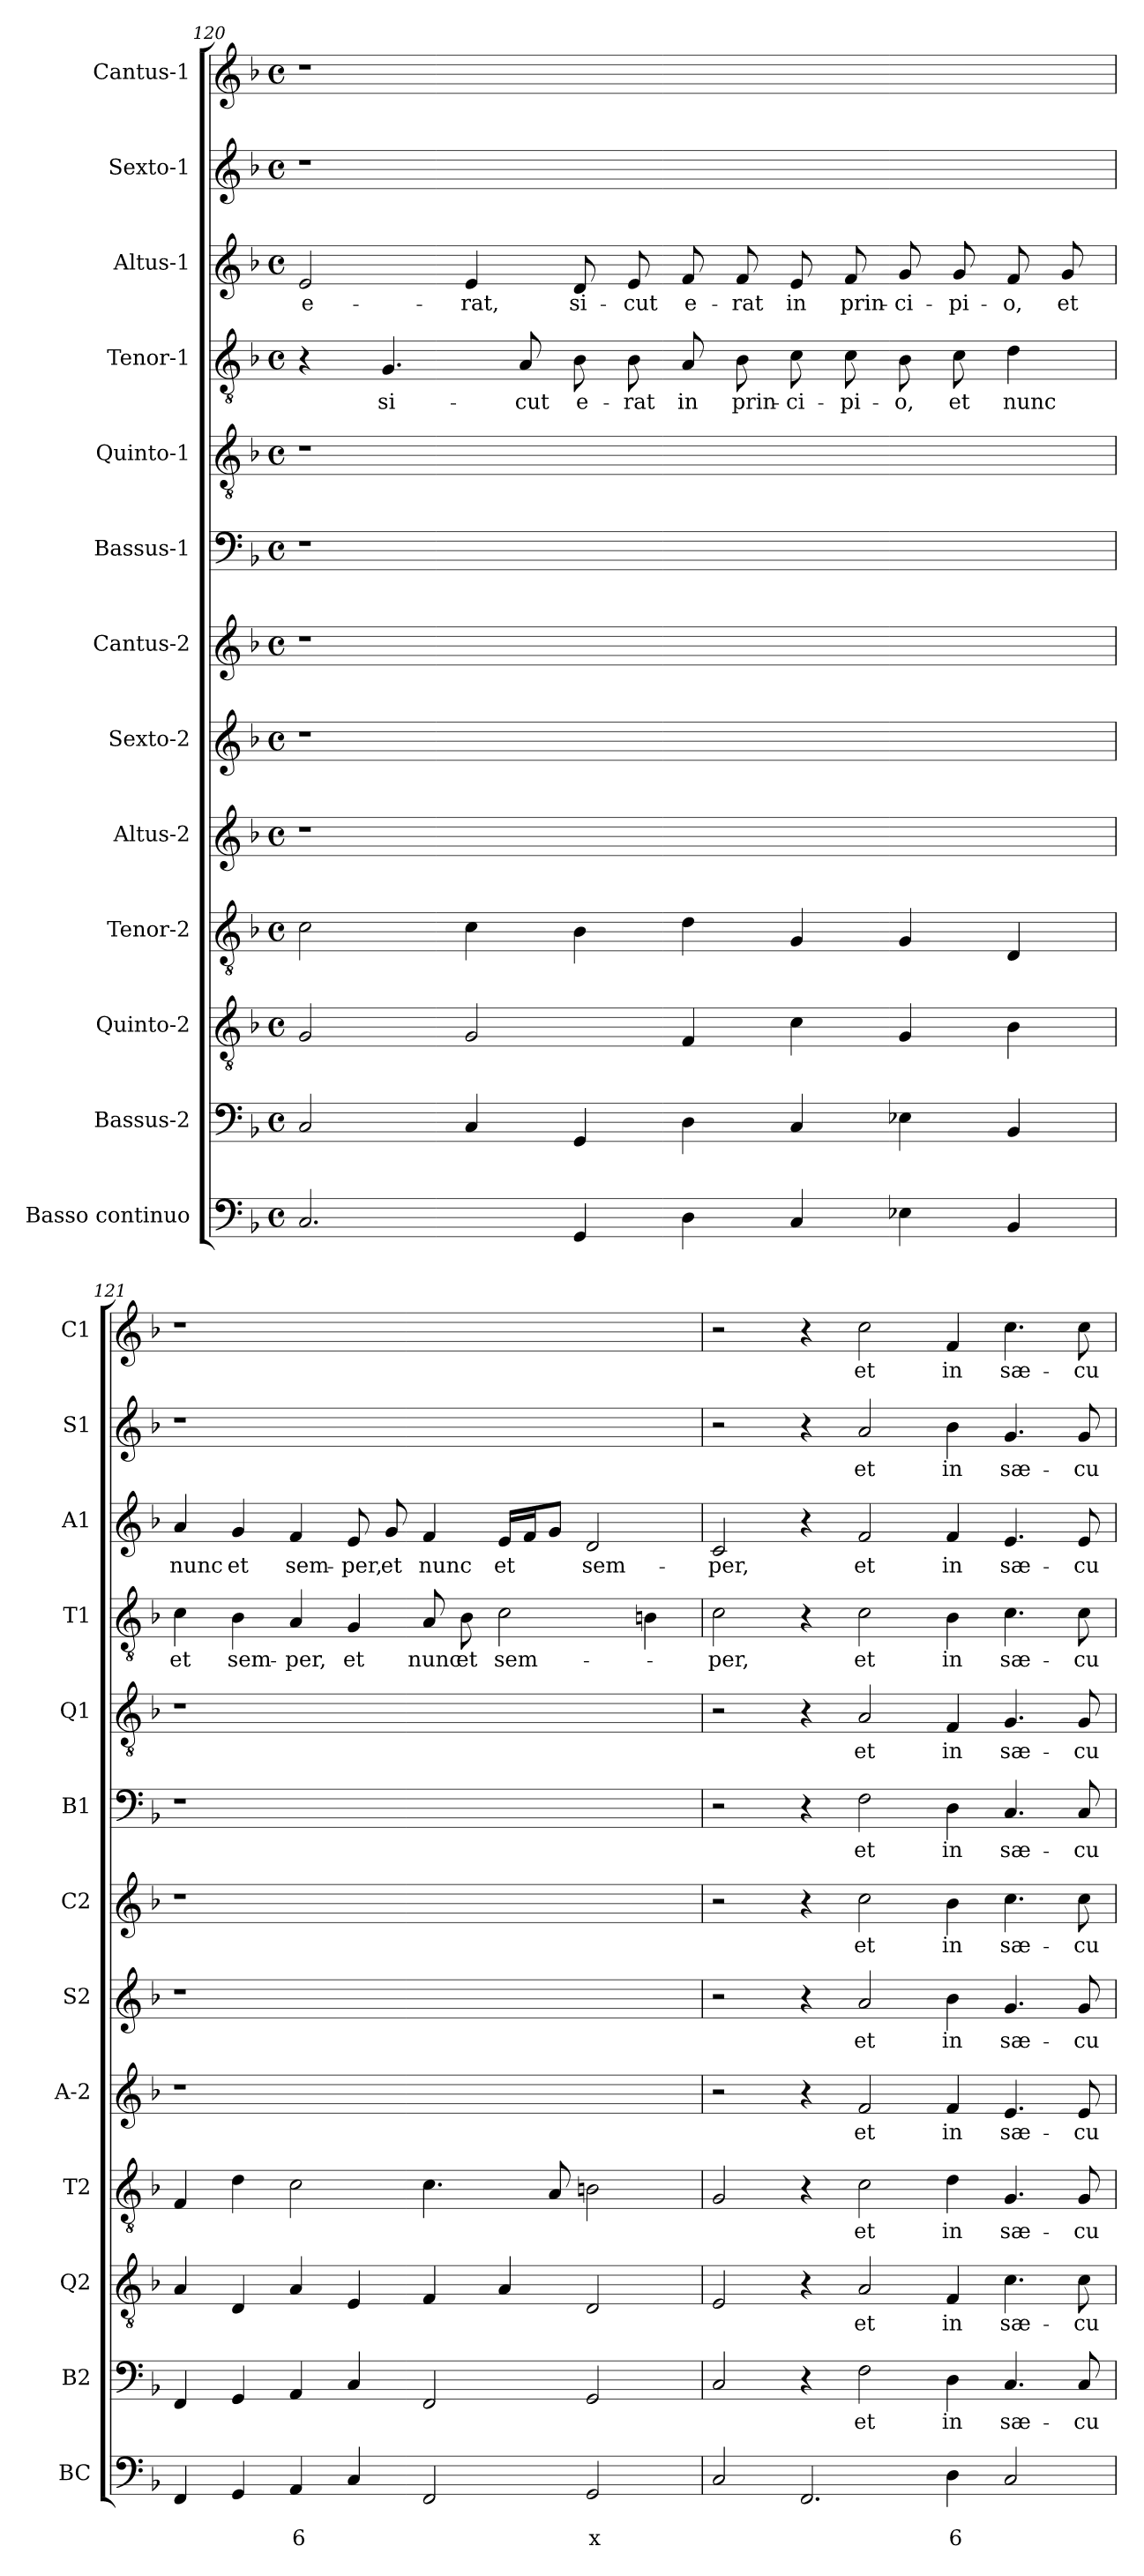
**kern	**text	**text	**kern	**text	**kern	**text	**kern	**text	**kern	**text	**kern	**text	**kern	**text	**kern	**text	**kern	**text	**kern	**text	**kern	**text	**kern	**text	**kern	**text
*part13	*part13	*part13	*part12	*part12	*part11	*part11	*part10	*part10	*part9	*part9	*part8	*part8	*part7	*part7	*part6	*part6	*part5	*part5	*part4	*part4	*part3	*part3	*part2	*part2	*part1	*part1
*staff13	*staff13	*staff13	*staff12	*staff12	*staff11	*staff11	*staff10	*staff10	*staff9	*staff9	*staff8	*staff8	*staff7	*staff7	*staff6	*staff6	*staff5	*staff5	*staff4	*staff4	*staff3	*staff3	*staff2	*staff2	*staff1	*staff1
*I"Basso continuo	*	*	*I"Bassus-2	*	*I"Quinto-2	*	*I"Tenor-2	*	*I"Altus-2	*	*I"Sexto-2	*	*I"Cantus-2	*	*I"Bassus-1	*	*I"Quinto-1	*	*I"Tenor-1	*	*I"Altus-1	*	*I"Sexto-1	*	*I"Cantus-1	*
*I'BC	*	*	*I'B2	*	*I'Q2	*	*I'T2	*	*I'A-2	*	*I'S2	*	*I'C2	*	*I'B1	*	*I'Q1	*	*I'T1	*	*I'A1	*	*I'S1	*	*I'C1	*
*clefF4	*	*	*clefF4	*	*clefGv2	*	*clefGv2	*	*clefG2	*	*clefG2	*	*clefG2	*	*clefF4	*	*clefGv2	*	*clefGv2	*	*clefG2	*	*clefG2	*	*clefG2	*
*k[b-]	*	*	*k[b-]	*	*k[b-]	*	*k[b-]	*	*k[b-]	*	*k[b-]	*	*k[b-]	*	*k[b-]	*	*k[b-]	*	*k[b-]	*	*k[b-]	*	*k[b-]	*	*k[b-]	*
*F:	*	*	*F:	*	*F:	*	*F:	*	*F:	*	*F:	*	*F:	*	*F:	*	*F:	*	*F:	*	*F:	*	*F:	*	*F:	*
*M4/4	*	*	*M4/4	*	*M4/4	*	*M4/4	*	*M4/4	*	*M4/4	*	*M4/4	*	*M4/4	*	*M4/4	*	*M4/4	*	*M4/4	*	*M4/4	*	*M4/4	*
*met(c)	*	*	*met(c)	*	*met(c)	*	*met(c)	*	*met(c)	*	*met(c)	*	*met(c)	*	*met(c)	*	*met(c)	*	*met(c)	*	*met(c)	*	*met(c)	*	*met(c)	*
=120	=120	=120	=120	=120	=120	=120	=120	=120	=120	=120	=120	=120	=120	=120	=120	=120	=120	=120	=120	=120	=120	=120	=120	=120	=120	=120
!	!	!	!	!	!	!	!	!	!	!	!	!	!	!	!	!	!	!	!	!	!	!LO:LY:b	!	!	!	!
2.C/	.	.	2C/	.	2G/	.	2c\	.	1r	.	1r	.	1r	.	1r	.	1r	.	4r	.	2e/	e-	1r	.	1r	.
!	!	!	!	!	!	!	!	!	!	!	!	!	!	!	!	!	!	!	!	!LO:LY:b	!	!	!	!	!	!
.	.	.	.	.	.	.	.	.	.	.	.	.	.	.	.	.	.	.	4.G/	si-	.	.	.	.	.	.
!	!	!	!	!	!	!	!	!	!	!	!	!	!	!	!	!	!	!	!	!	!	!LO:LY:b	!	!	!	!
.	.	.	4C/	.	2G/	.	4c\	.	.	.	.	.	.	.	.	.	.	.	.	.	4e/	-rat,	.	.	.	.
!	!	!	!	!	!	!	!	!	!	!	!	!	!	!	!	!	!	!	!	!LO:LY:b	!	!	!	!	!	!
.	.	.	.	.	.	.	.	.	.	.	.	.	.	.	.	.	.	.	8A/	-cut	.	.	.	.	.	.
!	!	!	!	!	!	!	!	!	!	!	!	!	!	!	!	!	!	!	!	!LO:LY:b	!	!LO:LY:b	!	!	!	!
4GG/	.	.	4GG/	.	.	.	4B-\	.	.	.	.	.	.	.	.	.	.	.	8B-\	e-	8d/	si-	.	.	.	.
!	!	!	!	!	!	!	!	!	!	!	!	!	!	!	!	!	!	!	!	!LO:LY:b	!	!LO:LY:b	!	!	!	!
.	.	.	.	.	.	.	.	.	.	.	.	.	.	.	.	.	.	.	8B-\	-rat	8e/	-cut	.	.	.	.
!	!	!	!	!	!	!	!	!	!	!	!	!	!	!	!	!	!	!	!	!LO:LY:b	!	!LO:LY:b	!	!	!	!
4D\	.	.	4D\	.	4F/	.	4d\	.	1ryy	.	1ryy	.	1ryy	.	1ryy	.	1ryy	.	8A/	in	8f/	e-	1ryy	.	1ryy	.
!	!	!	!	!	!	!	!	!	!	!	!	!	!	!	!	!	!	!	!	!LO:LY:b	!	!LO:LY:b	!	!	!	!
.	.	.	.	.	.	.	.	.	.	.	.	.	.	.	.	.	.	.	8B-\	prin-	8f/	-rat	.	.	.	.
!	!	!	!	!	!	!	!	!	!	!	!	!	!	!	!	!	!	!	!	!LO:LY:b	!	!LO:LY:b	!	!	!	!
4C/	.	.	4C/	.	4c\	.	4G/	.	.	.	.	.	.	.	.	.	.	.	8c\	-ci-	8e/	in	.	.	.	.
!	!	!	!	!	!	!	!	!	!	!	!	!	!	!	!	!	!	!	!	!LO:LY:b	!	!LO:LY:b	!	!	!	!
.	.	.	.	.	.	.	.	.	.	.	.	.	.	.	.	.	.	.	8c\	-pi-	8f/	prin-	.	.	.	.
!	!	!	!	!	!	!	!	!	!	!	!	!	!	!	!	!	!	!	!	!LO:LY:b	!	!LO:LY:b	!	!	!	!
4E-X\	.	.	4E-X\	.	4G/	.	4G/	.	.	.	.	.	.	.	.	.	.	.	8B-\	-o,	8g/	-ci-	.	.	.	.
!	!	!	!	!	!	!	!	!	!	!	!	!	!	!	!	!	!	!	!	!LO:LY:b	!	!LO:LY:b	!	!	!	!
.	.	.	.	.	.	.	.	.	.	.	.	.	.	.	.	.	.	.	8c\	et	8g/	-pi-	.	.	.	.
!	!	!	!	!	!	!	!	!	!	!	!	!	!	!	!	!	!	!	!	!LO:LY:b	!	!LO:LY:b	!	!	!	!
4BB-/	.	.	4BB-/	.	4B-\	.	4D/	.	.	.	.	.	.	.	.	.	.	.	4d\	nunc	8f/	-o,	.	.	.	.
!	!	!	!	!	!	!	!	!	!	!	!	!	!	!	!	!	!	!	!	!	!	!LO:LY:b	!	!	!	!
.	.	.	.	.	.	.	.	.	.	.	.	.	.	.	.	.	.	.	.	.	8g/	et	.	.	.	.
=121	=121	=121	=121	=121	=121	=121	=121	=121	=121	=121	=121	=121	=121	=121	=121	=121	=121	=121	=121	=121	=121	=121	=121	=121	=121	=121
!	!	!	!	!	!	!	!	!	!	!	!	!	!	!	!	!	!	!	!	!LO:LY:b	!	!LO:LY:b	!	!	!	!
4FF/	.	.	4FF/	.	4A/	.	4F/	.	1r	.	1r	.	1r	.	1r	.	1r	.	4c\	et	4a/	nunc	1r	.	1r	.
!	!	!	!	!	!	!	!	!	!	!	!	!	!	!	!	!	!	!	!	!LO:LY:b	!	!LO:LY:b	!	!	!	!
4GG/	.	.	4GG/	.	4D/	.	4d\	.	.	.	.	.	.	.	.	.	.	.	4B-\	sem-	4g/	et	.	.	.	.
!	!	!LO:LY:b	!	!	!	!	!	!	!	!	!	!	!	!	!	!	!	!	!	!LO:LY:b	!	!LO:LY:b	!	!	!	!
4AA/	.	6	4AA/	.	4A/	.	2c\	.	.	.	.	.	.	.	.	.	.	.	4A/	-per,	4f/	sem-	.	.	.	.
!	!	!	!	!	!	!	!	!	!	!	!	!	!	!	!	!	!	!	!	!LO:LY:b	!	!LO:LY:b	!	!	!	!
4C/	.	.	4C/	.	4E/	.	.	.	.	.	.	.	.	.	.	.	.	.	4G/	et	8e/	-per,	.	.	.	.
!	!	!	!	!	!	!	!	!	!	!	!	!	!	!	!	!	!	!	!	!	!	!LO:LY:b	!	!	!	!
.	.	.	.	.	.	.	.	.	.	.	.	.	.	.	.	.	.	.	.	.	8g/	et	.	.	.	.
!	!	!	!	!	!	!	!	!	!	!	!	!	!	!	!	!	!	!	!	!LO:LY:b	!	!LO:LY:b	!	!	!	!
2FF/	.	.	2FF/	.	4F/	.	4.c\	.	1ryy	.	1ryy	.	1ryy	.	1ryy	.	1ryy	.	8A/	nunc	4f/	nunc	1ryy	.	1ryy	.
!	!	!	!	!	!	!	!	!	!	!	!	!	!	!	!	!	!	!	!	!LO:LY:b	!	!	!	!	!	!
.	.	.	.	.	.	.	.	.	.	.	.	.	.	.	.	.	.	.	8B-\	et	.	.	.	.	.	.
!	!	!	!	!	!	!	!	!	!	!	!	!	!	!	!	!	!	!	!	!LO:LY:b	!	!LO:LY:b	!	!	!	!
.	.	.	.	.	4A/	.	.	.	.	.	.	.	.	.	.	.	.	.	2c\	sem-	16e/LL	et	.	.	.	.
.	.	.	.	.	.	.	.	.	.	.	.	.	.	.	.	.	.	.	.	.	16f/J	.	.	.	.	.
.	.	.	.	.	.	.	8A/	.	.	.	.	.	.	.	.	.	.	.	.	.	8g/J	.	.	.	.	.
!	!	!LO:LY:b	!	!	!	!	!	!	!	!	!	!	!	!	!	!	!	!	!	!	!	!LO:LY:b	!	!	!	!
2GG/	.	x	2GG/	.	2D/	.	2Bn\	.	.	.	.	.	.	.	.	.	.	.	.	.	2d/	sem-	.	.	.	.
.	.	.	.	.	.	.	.	.	.	.	.	.	.	.	.	.	.	.	4Bn\	.	.	.	.	.	.	.
!!LO:PB:g=z
=122	=122	=122	=122	=122	=122	=122	=122	=122	=122	=122	=122	=122	=122	=122	=122	=122	=122	=122	=122	=122	=122	=122	=122	=122	=122	=122
!	!	!	!	!	!	!	!	!	!	!	!	!	!	!	!	!	!	!	!	!LO:LY:b	!	!LO:LY:b	!	!	!	!
2C/	.	.	2C/	.	2E/	.	2G/	.	2r	.	2r	.	2r	.	2r	.	2r	.	2c\	-per,	2c/	-per,	2r	.	2r	.
2.FF/	.	.	4r	.	4rA	.	4r	.	4r	.	4r	.	4r	.	4r	.	4r	.	4r	.	4r	.	4r	.	4r	.
!	!	!	!	!LO:LY:b	!	!LO:LY:b	!	!LO:LY:b	!	!LO:LY:b	!	!LO:LY:b	!	!LO:LY:b	!	!LO:LY:b	!	!LO:LY:b	!	!LO:LY:b	!	!LO:LY:b	!	!LO:LY:b	!	!LO:LY:b
.	.	.	2F\	et	2A/	et	2c\	et	2f/	et	2a/	et	2cc\	et	2F\	et	2A/	et	2c\	et	2f/	et	2a/	et	2cc\	et
!	!	!LO:LY:b	!	!LO:LY:b	!	!LO:LY:b	!	!LO:LY:b	!	!LO:LY:b	!	!LO:LY:b	!	!LO:LY:b	!	!LO:LY:b	!	!LO:LY:b	!	!LO:LY:b	!	!LO:LY:b	!	!LO:LY:b	!	!LO:LY:b
4D\	.	6	4D\	in	4F/	in	4d\	in	4f/	in	4b-\	in	4b-\	in	4D\	in	4F/	in	4B-\	in	4f/	in	4b-\	in	4f/	in
!	!	!	!	!LO:LY:b	!	!LO:LY:b	!	!LO:LY:b	!	!LO:LY:b	!	!LO:LY:b	!	!LO:LY:b	!	!LO:LY:b	!	!LO:LY:b	!	!LO:LY:b	!	!LO:LY:b	!	!LO:LY:b	!	!LO:LY:b
2C/	.	.	4.C/	sæ-	4.c\	sæ-	4.G/	sæ-	4.e/	sæ-	4.g/	sæ-	4.cc\	sæ-	4.C/	sæ-	4.G/	sæ-	4.c\	sæ-	4.e/	sæ-	4.g/	sæ-	4.cc\	sæ-
!	!	!	!	!LO:LY:b	!	!LO:LY:b	!	!LO:LY:b	!	!LO:LY:b	!	!LO:LY:b	!	!LO:LY:b	!	!LO:LY:b	!	!LO:LY:b	!	!LO:LY:b	!	!LO:LY:b	!	!LO:LY:b	!	!LO:LY:b
.	.	.	8C/	-cu-	8c\	-cu-	8G/	-cu-	8e/	-cu-	8g/	-cu-	8cc\	-cu-	8C/	-cu-	8G/	-cu-	8c\	-cu-	8e/	-cu-	8g/	-cu-	8cc\	-cu-
=	=	=	=	=	=	=	=	=	=	=	=	=	=	=	=	=	=	=	=	=	=	=	=	=	=	=
*-	*-	*-	*-	*-	*-	*-	*-	*-	*-	*-	*-	*-	*-	*-	*-	*-	*-	*-	*-	*-	*-	*-	*-	*-	*-	*-
